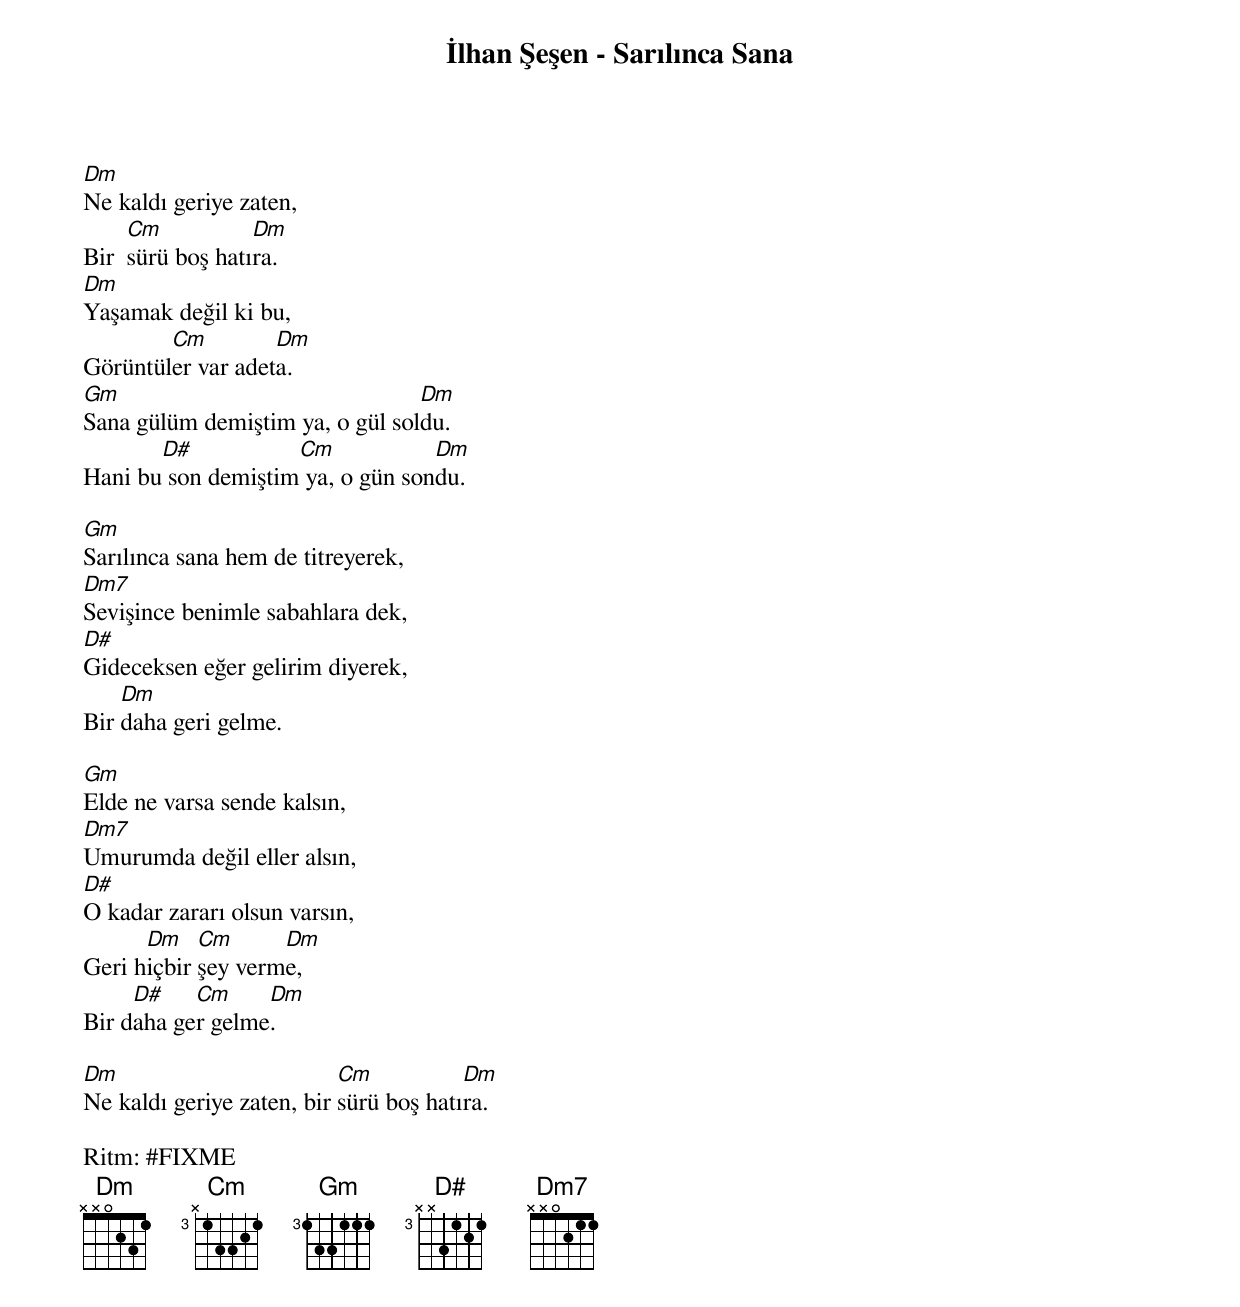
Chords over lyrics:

İlhan Şeşen - Sarılınca Sana

Dm
Ne kaldı geriye zaten,
     Cm           Dm
Bir  sürü boş hatıra.
Dm
Yaşamak değil ki bu,
        Cm         Dm
Görüntüler var adeta.
Gm                               Dm
Sana gülüm demiştim ya, o gül soldu.
       D#           Cm            Dm
Hani bu son demiştim ya, o gün sondu.

Gm
Sarılınca sana hem de titreyerek,
Dm7
Sevişince benimle sabahlara dek,
D#
Gideceksen eğer gelirim diyerek,
    Dm
Bir daha geri gelme.

Gm
Elde ne varsa sende kalsın,
Dm7
Umurumda değil eller alsın,
D#
O kadar zararı olsun varsın,
      Dm    Cm      Dm
Geri hiçbir şey verme,
     D#    Cm     Dm
Bir daha ger gelme.

Dm                         Cm           Dm
Ne kaldı geriye zaten, bir sürü boş hatıra.

Ritm: #FIXME
